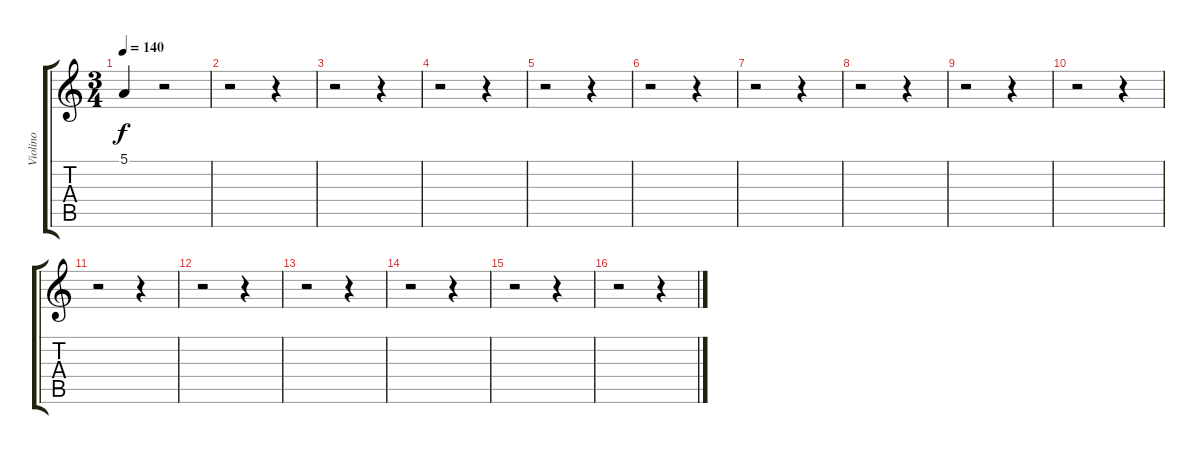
\track ("Violino" "Violino") {instrument violin}
\staff {score tabs}
\tuning (E4 B3 G3 D3 A2 E2) {hide}
\ts (3 4)
\tempo 140
\clef g2
\ks c
5.1{t}.4{dy f} r.2 |
r.2 r.4 |
r.2 r.4 |
r.2 r.4 |
r.2 r.4 |
r.2 r.4 |
r.2 r.4 |
r.2 r.4 |
r.2 r.4 |
r.2 r.4 |
r.2 r.4 |
r.2 r.4 |
r.2 r.4 |
r.2 r.4 |
r.2 r.4 |
r.2 r.4
